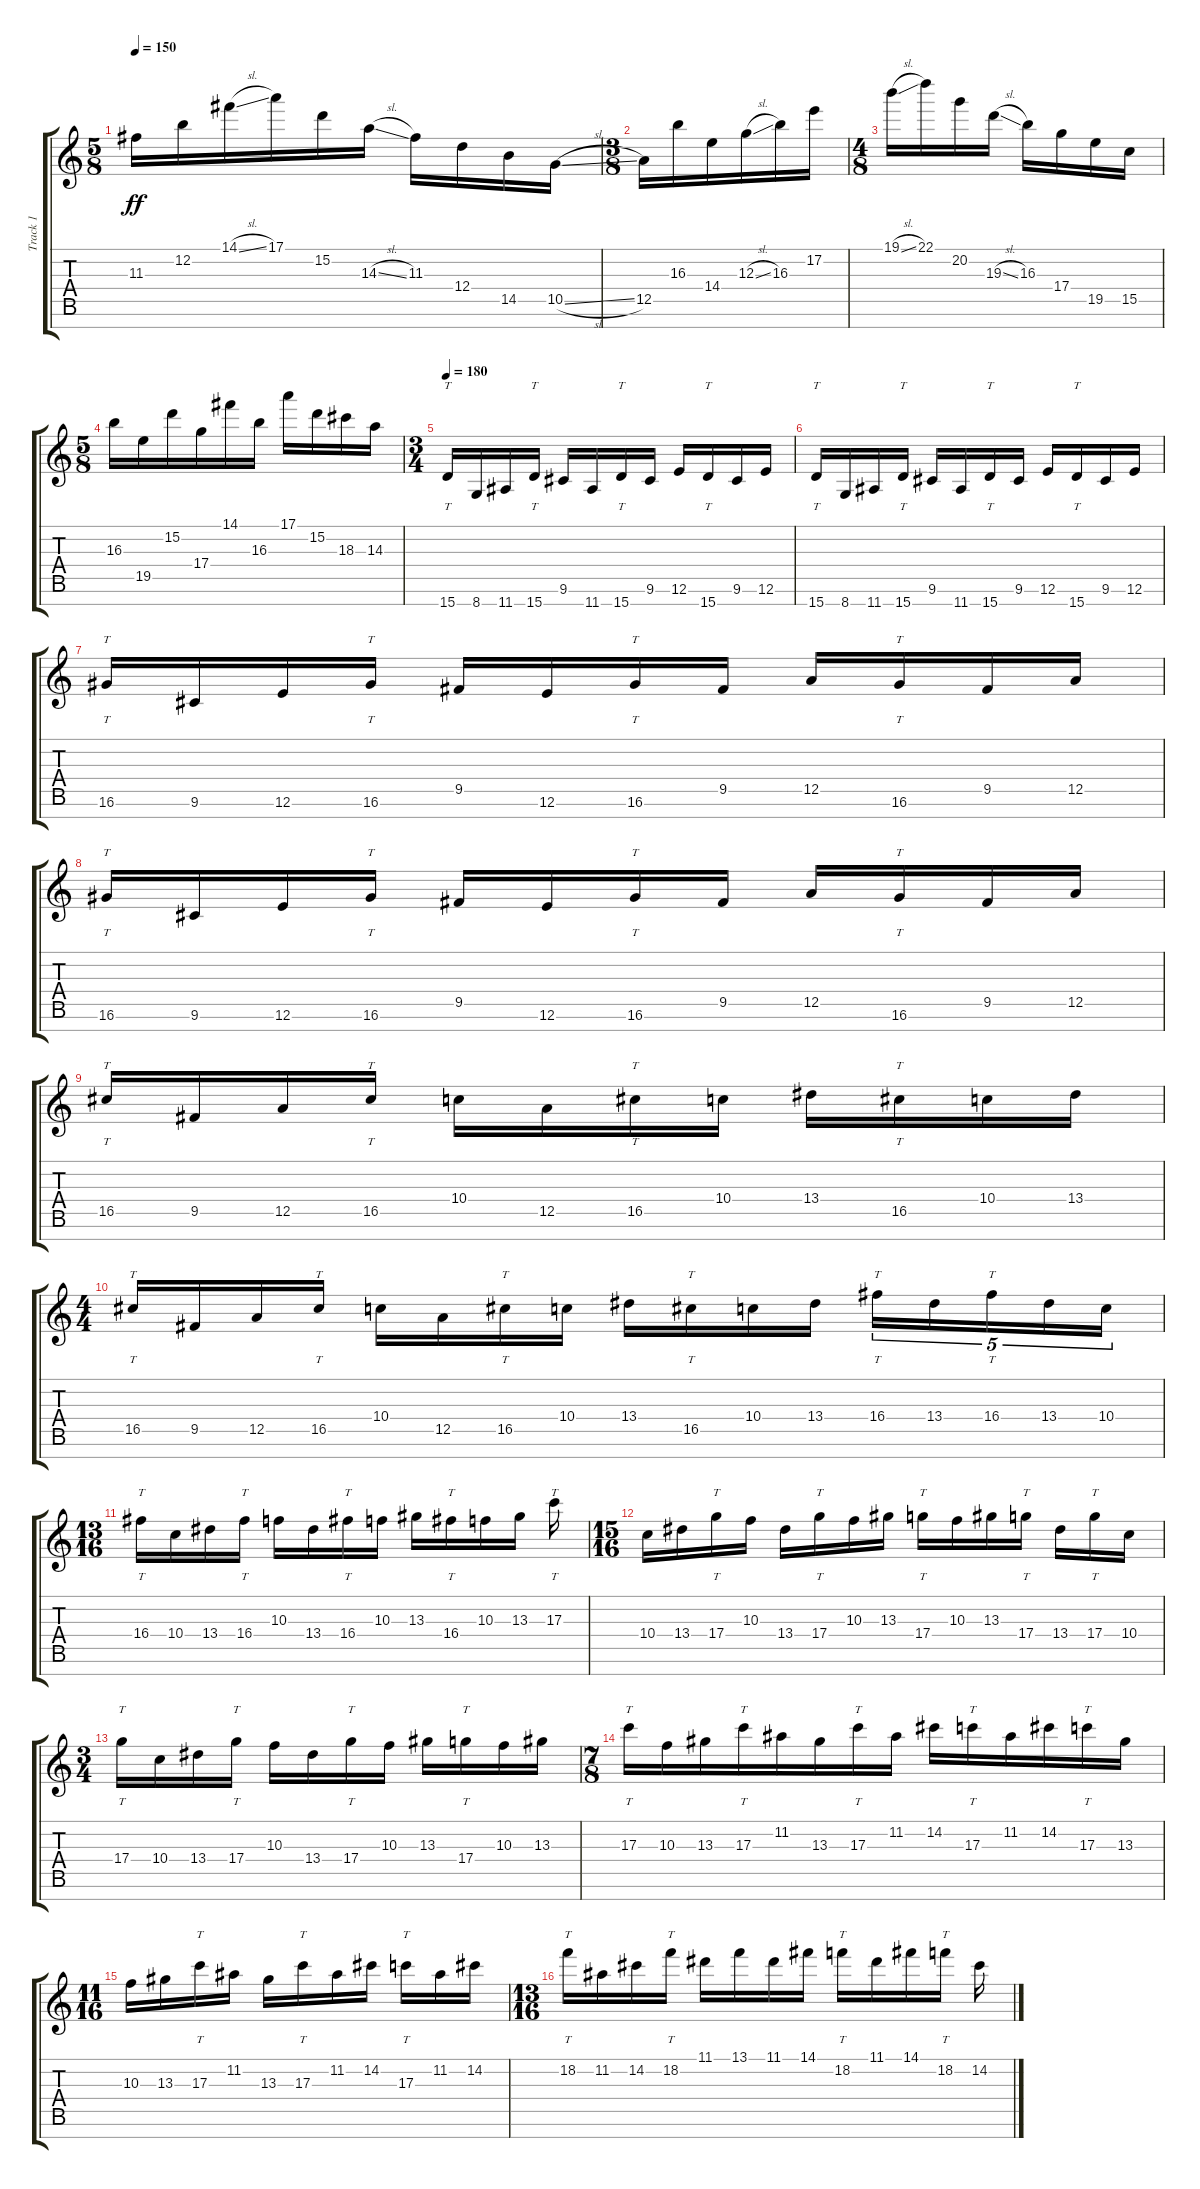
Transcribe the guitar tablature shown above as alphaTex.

\track ("Track 1" "Track 1") {instrument distortionguitar}
\staff {score tabs}
\tuning (E4 B3 G3 D3 A2 E2 B1) {hide}
\ts (5 8)
\tempo 150
\clef g2
\ks c
11.3.16{dy ff} 12.2.16 14.1{sl}.16 17.1.16 15.2.16 14.3{sl}.16 11.3.16 12.4.16 14.5.16 10.5{sl}.16 |
\ts (3 8)
12.5.16 16.3.16 14.4.16 12.3{sl}.16 16.3.16 17.2.16 |
\ts (4 8)
19.1{sl}.16 22.1.16 20.2.16 19.3{sl}.16 16.3.16 17.4.16 19.5.16 15.5.16 |
\ts (5 8)
16.3.16 19.5.16 15.2.16 17.4.16 14.1.16 16.3.16 17.1.16 15.2.16 18.3.16 14.3.16 |
\ts (3 4)
\tempo 180
15.7.16{tt} 8.7.16 11.7.16 15.7.16{tt} 9.6.16 11.7.16 15.7.16{tt} 9.6.16 12.6.16 15.7.16{tt} 9.6.16 12.6.16 |
15.7.16{tt} 8.7.16 11.7.16 15.7.16{tt} 9.6.16 11.7.16 15.7.16{tt} 9.6.16 12.6.16 15.7.16{tt} 9.6.16 12.6.16 |
16.6.16{tt} 9.6.16 12.6.16 16.6.16{tt} 9.5.16 12.6.16 16.6.16{tt} 9.5.16 12.5.16 16.6.16{tt} 9.5.16 12.5.16 |
16.6.16{tt} 9.6.16 12.6.16 16.6.16{tt} 9.5.16 12.6.16 16.6.16{tt} 9.5.16 12.5.16 16.6.16{tt} 9.5.16 12.5.16 |
16.5.16{tt} 9.5.16 12.5.16 16.5.16{tt} 10.4.16 12.5.16 16.5.16{tt} 10.4.16 13.4.16 16.5.16{tt} 10.4.16 13.4.16 |
\ts (4 4)
16.5.16{tt} 9.5.16 12.5.16 16.5.16{tt} 10.4.16 12.5.16 16.5.16{tt} 10.4.16 13.4.16 16.5.16{tt} 10.4.16 13.4.16 16.4.16{tt tu (5 4)} 13.4.16{tu (5 4)} 16.4.16{tt tu (5 4)} 13.4.16{tu (5 4)} 10.4.16{tu (5 4)} |
\ts (13 16)
16.4.16{tt} 10.4.16 13.4.16 16.4.16{tt} 10.3.16 13.4.16 16.4.16{tt} 10.3.16 13.3.16 16.4.16{tt} 10.3.16 13.3.16 17.3.16{tt} |
\ts (15 16)
10.4.16 13.4.16 17.4.16{tt} 10.3.16 13.4.16 17.4.16{tt} 10.3.16 13.3.16 17.4.16{tt} 10.3.16 13.3.16 17.4.16{tt} 13.4.16 17.4.16{tt} 10.4.16 |
\ts (3 4)
17.4.16{tt} 10.4.16 13.4.16 17.4.16{tt} 10.3.16 13.4.16 17.4.16{tt} 10.3.16 13.3.16 17.4.16{tt} 10.3.16 13.3.16 |
\ts (7 8)
17.3.16{tt} 10.3.16 13.3.16 17.3.16{tt} 11.2.16 13.3.16 17.3.16{tt} 11.2.16 14.2.16 17.3.16{tt} 11.2.16 14.2.16 17.3.16{tt} 13.3.16 |
\ts (11 16)
10.3.16 13.3.16 17.3.16{tt} 11.2.16 13.3.16 17.3.16{tt} 11.2.16 14.2.16 17.3.16{tt} 11.2.16 14.2.16 |
\ts (13 16)
18.2.16{tt} 11.2.16 14.2.16 18.2.16{tt} 11.1.16 13.1.16 11.1.16 14.1.16 18.2.16{tt} 11.1.16 14.1.16 18.2.16{tt} 14.2.16
